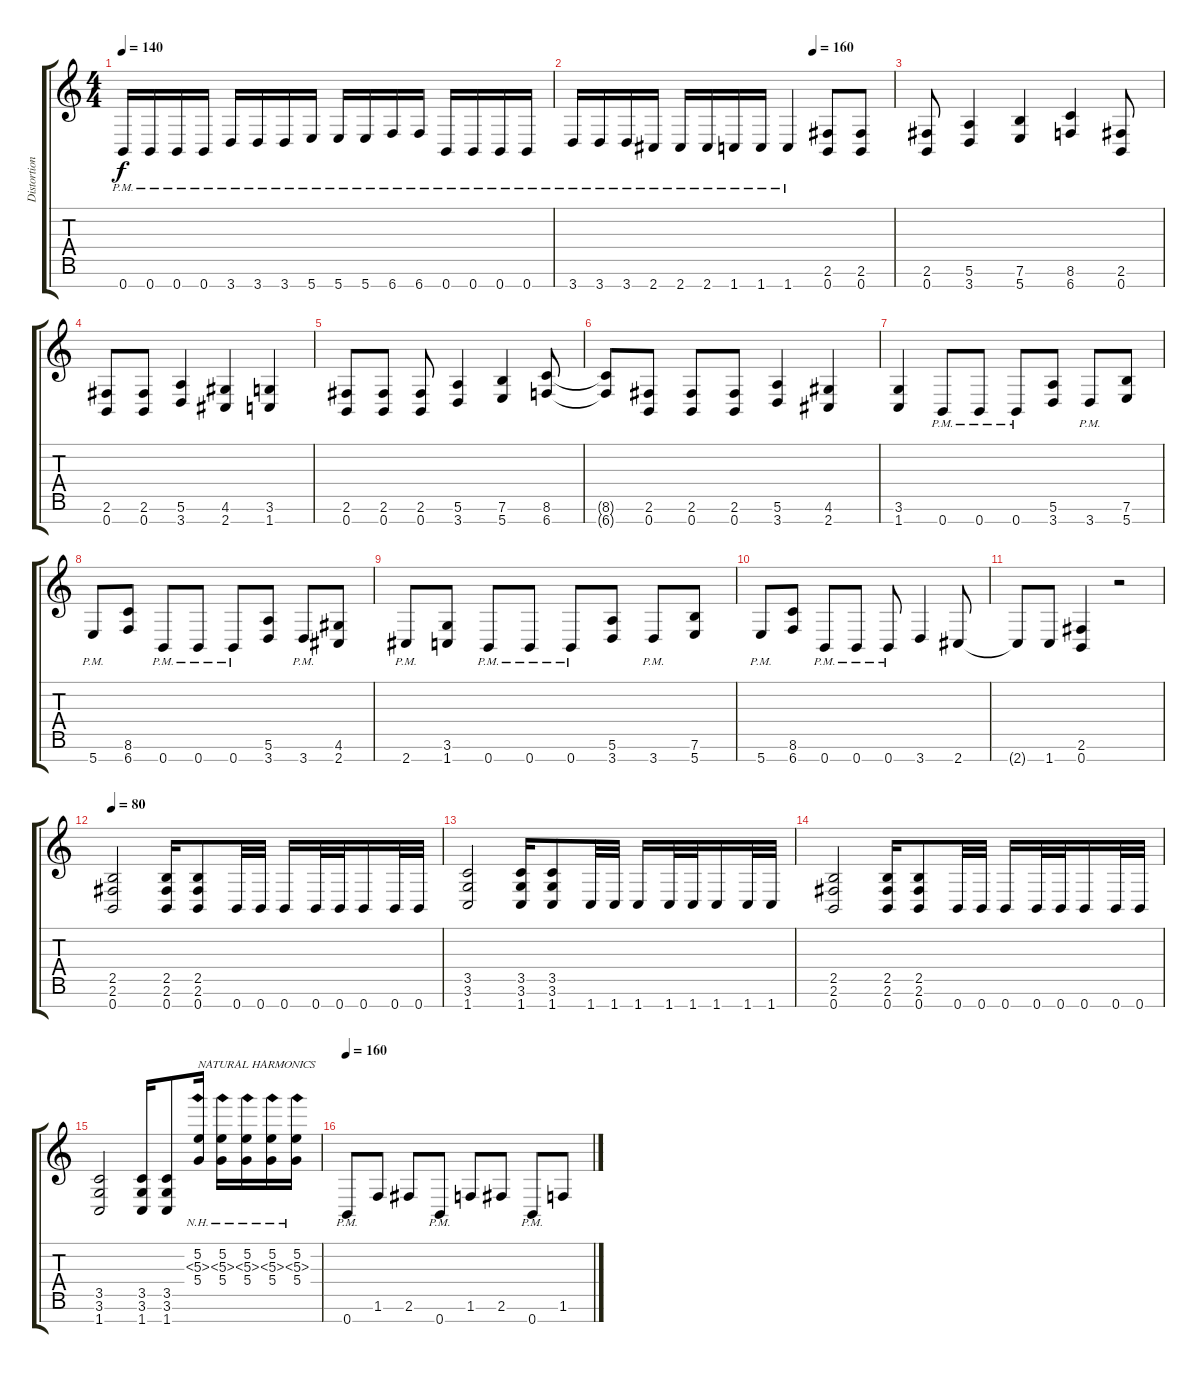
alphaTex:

\track ("Distortion Guitar" "Distortion") {instrument distortionguitar}
\staff {score tabs}
\tuning (E4 B3 G3 D3 A2 E2 B1) {hide}
\ts (4 4)
\tempo 140
\clef g2
\ks c
0.7{pm}.16{dy f} 0.7{pm}.16 0.7{pm}.16 0.7{pm}.16 3.7{pm}.16 3.7{pm}.16 3.7{pm}.16 5.7{pm}.16 5.7{pm}.16 5.7{pm}.16 6.7{pm}.16 6.7{pm}.16 0.7{pm}.16 0.7{pm}.16 0.7{pm}.16 0.7{pm}.16 |
\tempo (160 0.75)
3.7{pm}.16 3.7{pm}.16 3.7{pm}.16 2.7{pm}.16 2.7{pm}.16 2.7{pm}.16 1.7{pm}.16 1.7{pm}.16 1.7{pm}.4 (2.6 0.7).8 (2.6 0.7).8 |
(2.6 0.7).8 (5.6 3.7).4 (7.6 5.7).4 (8.6 6.7).4 (2.6 0.7).8 |
(2.6 0.7).8 (2.6 0.7).8 (5.6 3.7).4 (4.6 2.7).4 (3.6 1.7).4 |
(2.6 0.7).8 (2.6 0.7).8 (2.6 0.7).8 (5.6 3.7).4 (7.6 5.7).4 (8.6 6.7).8 |
(8.6{t} 6.7{t}).8 (2.6 0.7).8 (2.6 0.7).8 (2.6 0.7).8 (5.6 3.7).4 (4.6 2.7).4 |
(3.6 1.7).4 0.7{pm}.8 0.7{pm}.8 0.7{pm}.8 (5.6 3.7).8 3.7{pm}.8 (7.6 5.7).8 |
5.7{pm}.8 (8.6 6.7).8 0.7{pm}.8 0.7{pm}.8 0.7{pm}.8 (5.6 3.7).8 3.7{pm}.8 (4.6 2.7).8 |
2.7{pm}.8 (3.6 1.7).8 0.7{pm}.8 0.7{pm}.8 0.7{pm}.8 (5.6 3.7).8 3.7{pm}.8 (7.6 5.7).8 |
5.7{pm}.8 (8.6 6.7).8 0.7{pm}.8 0.7{pm}.8 0.7{pm}.8 3.7.4 2.7.8 |
2.7{t}.8 1.7.8 (2.6 0.7).4 r.2 |
\tempo 80
(2.5 2.6 0.7).2 (2.5 2.6 0.7).16 (2.5 2.6 0.7).8 0.7.32 0.7.32 0.7.16 0.7.32 0.7.32 0.7.16 0.7.32 0.7.32 |
(3.5 3.6 1.7).2 (3.5 3.6 1.7).16 (3.5 3.6 1.7).8 1.7.32 1.7.32 1.7.16 1.7.32 1.7.32 1.7.16 1.7.32 1.7.32 |
(2.5 2.6 0.7).2 (2.5 2.6 0.7).16 (2.5 2.6 0.7).8 0.7.32 0.7.32 0.7.16 0.7.32 0.7.32 0.7.16 0.7.32 0.7.32 |
(3.5 3.6 1.7).2 (3.5 3.6 1.7).16 (3.5 3.6 1.7).8 (5.2 5.3{nh} 5.4).16{txt "NATURAL HARMONICS"} (5.2 5.3{nh} 5.4).16 (5.2 5.3{nh} 5.4).16 (5.2 5.3{nh} 5.4).16 (5.2 5.3{nh} 5.4).16 |
\tempo 160
0.7{pm}.8 1.6.8 2.6.8 0.7{pm}.8 1.6.8 2.6.8 0.7{pm}.8 1.6.8
